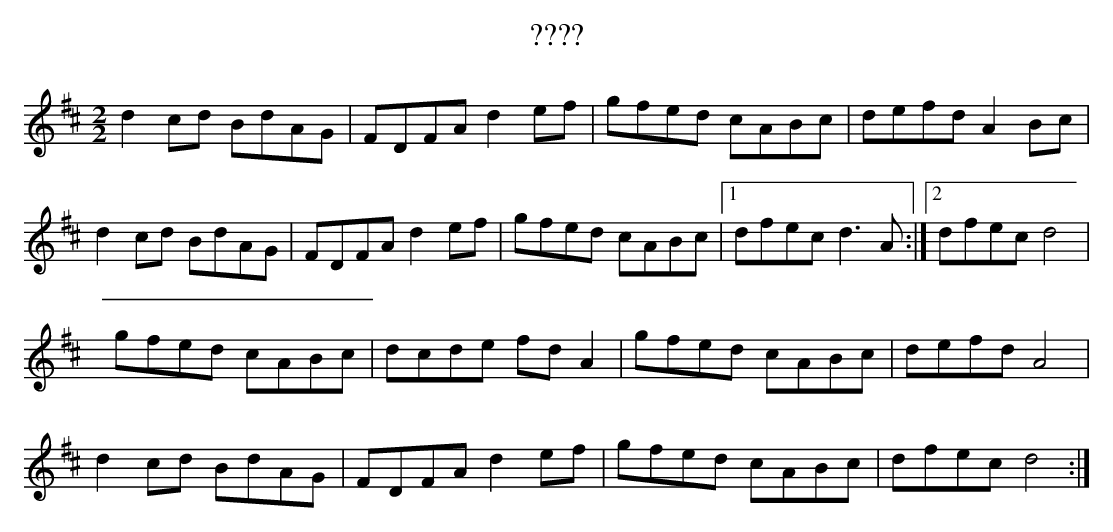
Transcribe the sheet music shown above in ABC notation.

X:1
T: ????
M:2/2
L:1/8
K:D
d2cd BdAG | FDFA d2ef|gfed cABc |defd A2Bc |
d2cd BdAG | FDFA d2ef|gfed cABc |1 dfec d3A :|2 dfec d4 |
gfed cABc |dcde fdA2 |gfed cABc|defd A4 |
d2cd BdAG | FDFA d2ef|gfed cABc |dfec d4 :|
